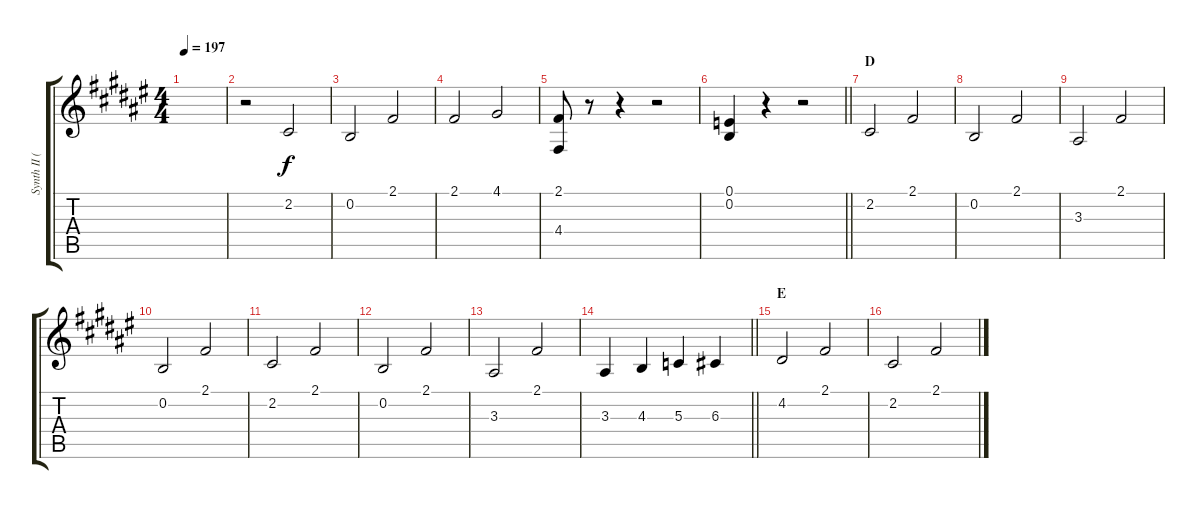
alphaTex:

\track ("Synth II (Kotobuki Tsumugi)" "Synth II (") {instrument tubularbells}
\staff {score tabs}
\tuning (E4 B3 G3 D3 A2 E2) {hide}
\ts (4 4)
\tempo 197
\clef g2
\ks f#
|
r.2 2.2.2 |
0.2.2 2.1.2 |
2.1.2 4.1.2 |
(2.1 4.4).8 r.8 r.4 r.2 |
\barLineRight lightlight
(0.1 0.2).4 r.4 r.2 |
\section ("" "D")
2.2.2 2.1.2 |
0.2.2 2.1.2 |
3.3.2 2.1.2 |
0.2.2 2.1.2 |
2.2.2 2.1.2 |
0.2.2 2.1.2 |
3.3.2 2.1.2 |
\barLineRight lightlight
3.3.4 4.3.4 5.3.4 6.3.4 |
\section ("" "E")
4.2.2 2.1.2 |
2.2.2 2.1.2
